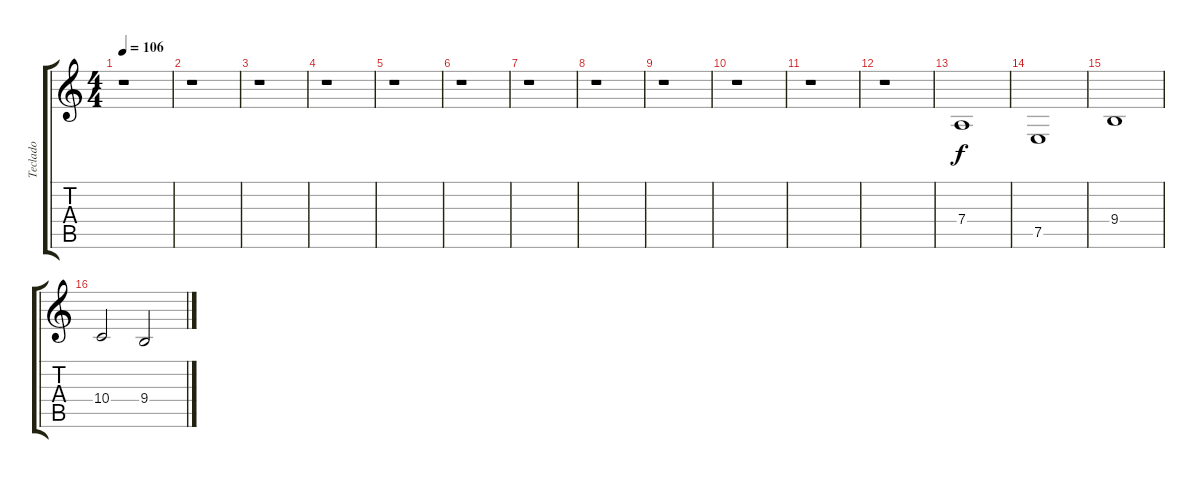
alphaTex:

\track ("Teclado" "Teclado") {instrument tremolostrings}
\staff {score tabs}
\tuning (E4 B3 G3 D3 A2 E2) {hide}
\ts (4 4)
\tempo 106
\clef g2
\ks c
r.1{dy f} |
r.1 |
r.1 |
r.1 |
r.1 |
r.1 |
r.1 |
r.1 |
r.1 |
r.1 |
r.1 |
r.1 |
7.4.1{volume 15} |
7.5.1 |
9.4.1 |
10.4.2 9.4.2
